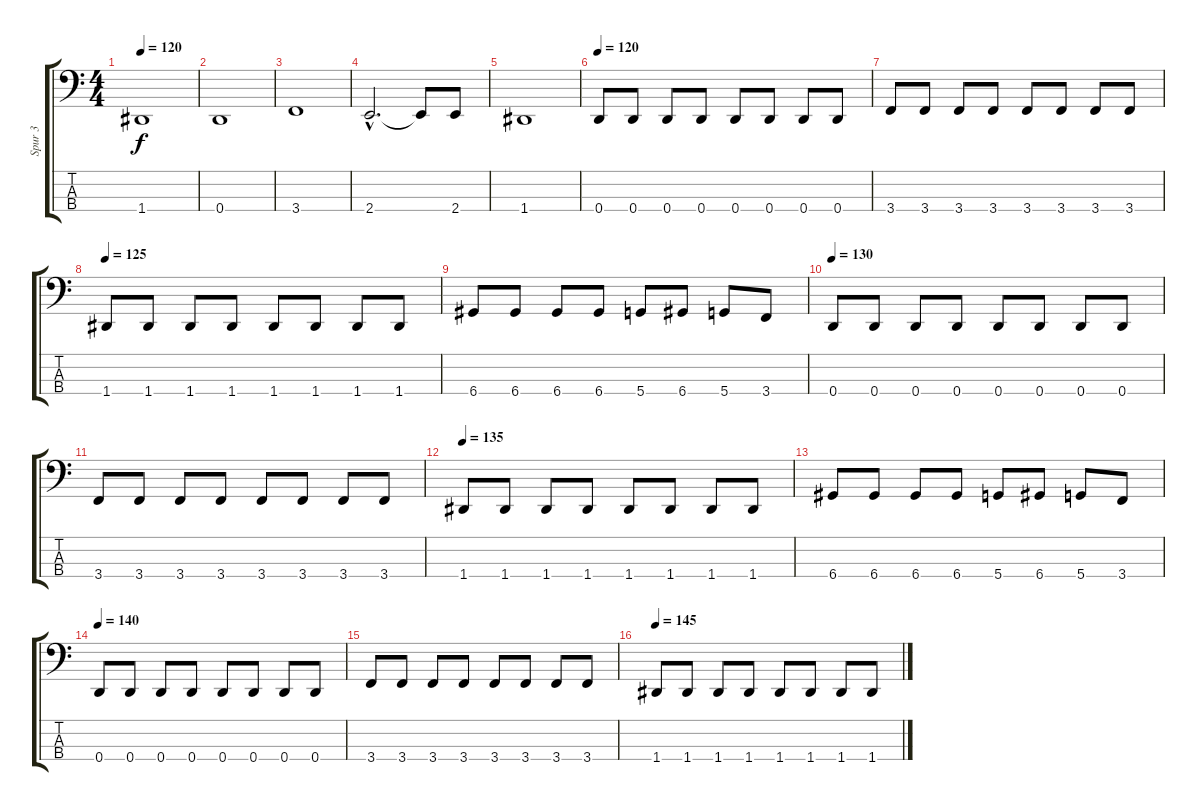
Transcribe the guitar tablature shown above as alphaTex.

\track ("Spur 3" "Spur 3") {instrument electricbassfinger}
\staff {score tabs}
\tuning (G2 D2 A1 D1) {hide}
\ts (4 4)
\tempo 120
\clef f4
\ks c
1.4.1{dy f} |
0.4.1 |
3.4.1 |
2.4{hac}.2{d} 2.4{t}.8 2.4.8 |
1.4.1 |
\tempo 120
0.4.8 0.4.8 0.4.8 0.4.8 0.4.8 0.4.8 0.4.8 0.4.8 |
3.4.8 3.4.8 3.4.8 3.4.8 3.4.8 3.4.8 3.4.8 3.4.8 |
\tempo 125
1.4.8 1.4.8 1.4.8 1.4.8 1.4.8 1.4.8 1.4.8 1.4.8 |
6.4.8 6.4.8 6.4.8 6.4.8 5.4.8 6.4.8 5.4.8 3.4.8 |
\tempo 130
0.4.8 0.4.8 0.4.8 0.4.8 0.4.8 0.4.8 0.4.8 0.4.8 |
3.4.8 3.4.8 3.4.8 3.4.8 3.4.8 3.4.8 3.4.8 3.4.8 |
\tempo 135
1.4.8 1.4.8 1.4.8 1.4.8 1.4.8 1.4.8 1.4.8 1.4.8 |
6.4.8 6.4.8 6.4.8 6.4.8 5.4.8 6.4.8 5.4.8 3.4.8 |
\tempo 140
0.4.8 0.4.8 0.4.8 0.4.8 0.4.8 0.4.8 0.4.8 0.4.8 |
3.4.8 3.4.8 3.4.8 3.4.8 3.4.8 3.4.8 3.4.8 3.4.8 |
\tempo 145
1.4.8 1.4.8 1.4.8 1.4.8 1.4.8 1.4.8 1.4.8 1.4.8
